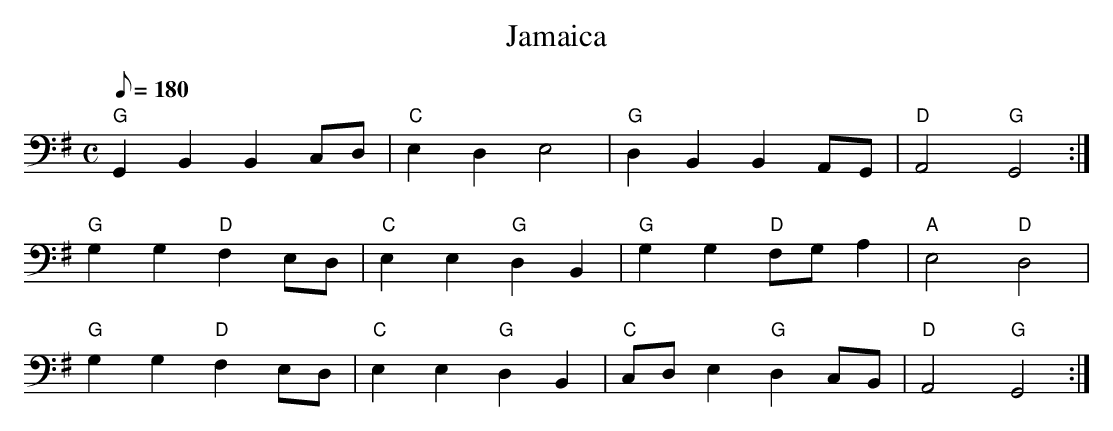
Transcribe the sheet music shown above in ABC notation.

X:1
T: Jamaica
M: C
L: 1/8
Q: 180
K: Gmaj clef=bass middle=d
O: England
"G" G2 B2 B2 cd | "C" e2 d2 e4 | "G" d2 B2 B2 AG | "D" A4 "G" G4 :|
"G" g2 g2 "D" f2 ed | "C" e2 e2 "G" d2 B2 |\
"G" g2 g2 "D" fg a2 | "A" e4 "D" d4 |
"G" g2 g2 "D" f2 ed | "C" e2 e2 "G" d2 B2 |\
"C" cd e2 "G" d2 cB | "D" A4 "G" G4 :|
